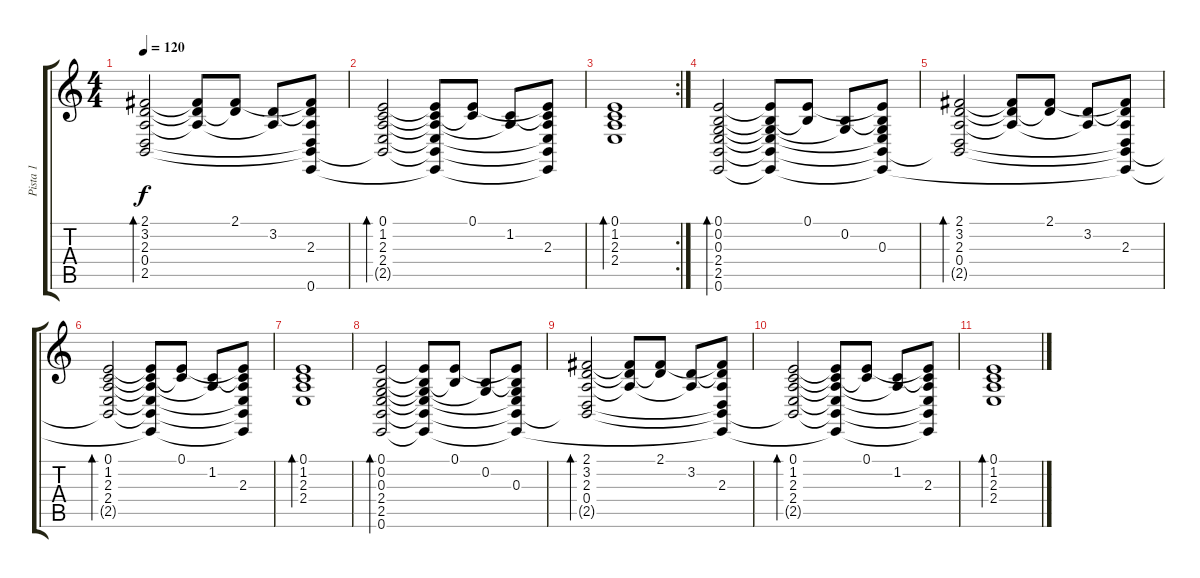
\track ("Pista 1" "Pista 1") {instrument electricgrandpiano}
\staff {score tabs}
\tuning (E4 B3 G3 D3 A2 E2) {hide}
\ts (4 4)
\tempo 120
\clef g2
\ks c
(2.1 3.2 2.3 0.4 2.5{t}).2{bd 240 dy f} (2.1{t} 3.2{t} 2.3{t}).8 (2.1 3.2{t}).8 (3.2 2.3{t}).8 (2.1{t} 3.2{t} 2.3 0.4{t} 2.5{t} 0.6{t}).8 |
(0.1 1.2 2.3 2.4 2.5{t}).2{bd 240} (0.1{t} 1.2{t} 2.3{t} 2.4{t} 2.5{t} 0.6{t}).8 (0.1 1.2{t}).8 (1.2 2.3{t}).8 (0.1{t} 1.2{t} 2.3 2.4{t} 2.5{t} 0.6{t}).8 |
\rc 2
(0.1 1.2 2.3 2.4).1{bd 240} |
(0.1 0.2 0.3 2.4 2.5 0.6).2{bd 240} (0.1{t} 0.2{t} 0.3{t} 2.4{t} 2.5{t} 0.6{t}).8 (0.1 0.2{t}).8 (0.2 0.3{t}).8 (0.1{t} 0.2{t} 0.3 2.4{t} 2.5{t} 0.6{t}).8 |
(2.1 3.2 2.3 0.4 2.5{t}).2{bd 240} (2.1{t} 3.2{t} 2.3{t}).8 (2.1 3.2{t}).8 (3.2 2.3{t}).8 (2.1{t} 3.2{t} 2.3 0.4{t} 2.5{t} 0.6{t}).8 |
(0.1 1.2 2.3 2.4 2.5{t}).2{bd 240} (0.1{t} 1.2{t} 2.3{t} 2.4{t} 2.5{t} 0.6{t}).8 (0.1 1.2{t}).8 (1.2 2.3{t}).8 (0.1{t} 1.2{t} 2.3 2.4{t} 2.5{t} 0.6{t}).8 |
(0.1 1.2 2.3 2.4).1{bd 240} |
(0.1 0.2 0.3 2.4 2.5 0.6).2{bd 240} (0.1{t} 0.2{t} 0.3{t} 2.4{t} 2.5{t} 0.6{t}).8 (0.1 0.2{t}).8 (0.2 0.3{t}).8 (0.1{t} 0.2{t} 0.3 2.4{t} 2.5{t} 0.6{t}).8 |
(2.1 3.2 2.3 0.4 2.5{t}).2{bd 240} (2.1{t} 3.2{t} 2.3{t}).8 (2.1 3.2{t}).8 (3.2 2.3{t}).8 (2.1{t} 3.2{t} 2.3 0.4{t} 2.5{t} 0.6{t}).8 |
(0.1 1.2 2.3 2.4 2.5{t}).2{bd 240} (0.1{t} 1.2{t} 2.3{t} 2.4{t} 2.5{t} 0.6{t}).8 (0.1 1.2{t}).8 (1.2 2.3{t}).8 (0.1{t} 1.2{t} 2.3 2.4{t} 2.5{t} 0.6{t}).8 |
(0.1 1.2 2.3 2.4).1{bd 240}
